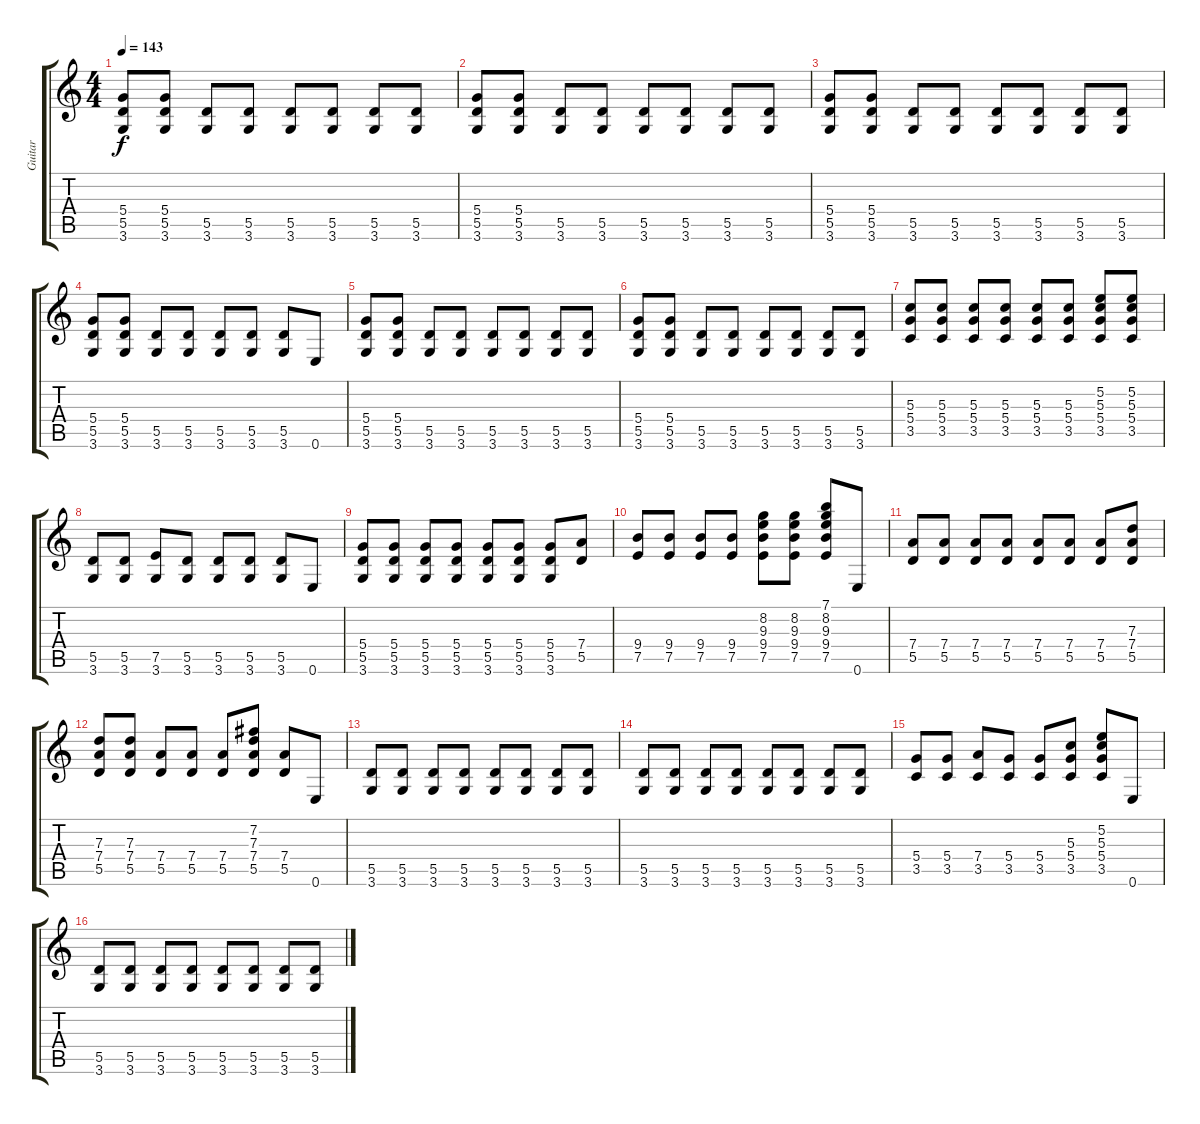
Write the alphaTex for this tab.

\track ("Guitar" "Guitar") {instrument electricguitarclean}
\staff {score tabs}
\tuning (E4 B3 G3 D3 A2 E2) {hide}
\ts (4 4)
\tempo 143
\clef g2
\ks c
(5.4 5.5 3.6).8{dy f} (5.4 5.5 3.6).8 (5.5 3.6).8 (5.5 3.6).8 (5.5 3.6).8 (5.5 3.6).8 (5.5 3.6).8 (5.5 3.6).8 |
(5.4 5.5 3.6).8 (5.4 5.5 3.6).8 (5.5 3.6).8 (5.5 3.6).8 (5.5 3.6).8 (5.5 3.6).8 (5.5 3.6).8 (5.5 3.6).8 |
(5.4 5.5 3.6).8 (5.4 5.5 3.6).8 (5.5 3.6).8 (5.5 3.6).8 (5.5 3.6).8 (5.5 3.6).8 (5.5 3.6).8 (5.5 3.6).8 |
(5.4 5.5 3.6).8 (5.4 5.5 3.6).8 (5.5 3.6).8 (5.5 3.6).8 (5.5 3.6).8 (5.5 3.6).8 (5.5 3.6).8 0.6.8 |
(5.4 5.5 3.6).8 (5.4 5.5 3.6).8 (5.5 3.6).8 (5.5 3.6).8 (5.5 3.6).8 (5.5 3.6).8 (5.5 3.6).8 (5.5 3.6).8 |
(5.4 5.5 3.6).8 (5.4 5.5 3.6).8 (5.5 3.6).8 (5.5 3.6).8 (5.5 3.6).8 (5.5 3.6).8 (5.5 3.6).8 (5.5 3.6).8 |
(5.3 5.4 3.5).8 (5.3 5.4 3.5).8 (5.3 5.4 3.5).8 (5.3 5.4 3.5).8 (5.3 5.4 3.5).8 (5.3 5.4 3.5).8 (5.2 5.3 5.4 3.5).8 (5.2 5.3 5.4 3.5).8 |
(5.5 3.6).8 (5.5 3.6).8 (7.5 3.6).8 (5.5 3.6).8 (5.5 3.6).8 (5.5 3.6).8 (5.5 3.6).8 0.6.8 |
(5.4 5.5 3.6).8 (5.4 5.5 3.6).8 (5.4 5.5 3.6).8 (5.4 5.5 3.6).8 (5.4 5.5 3.6).8 (5.4 5.5 3.6).8 (5.4 5.5 3.6).8 (7.4 5.5).8 |
(9.4 7.5).8 (9.4 7.5).8 (9.4 7.5).8 (9.4 7.5).8 (8.2 9.3 9.4 7.5).8 (8.2 9.3 9.4 7.5).8 (7.1 8.2 9.3 9.4 7.5).8 0.6.8 |
(7.4 5.5).8 (7.4 5.5).8 (7.4 5.5).8 (7.4 5.5).8 (7.4 5.5).8 (7.4 5.5).8 (7.4 5.5).8 (7.3 7.4 5.5).8 |
(7.3 7.4 5.5).8 (7.3 7.4 5.5).8 (7.4 5.5).8 (7.4 5.5).8 (7.4 5.5).8 (7.2 7.3 7.4 5.5).8 (7.4 5.5).8 0.6.8 |
(5.5 3.6).8 (5.5 3.6).8 (5.5 3.6).8 (5.5 3.6).8 (5.5 3.6).8 (5.5 3.6).8 (5.5 3.6).8 (5.5 3.6).8 |
(5.5 3.6).8 (5.5 3.6).8 (5.5 3.6).8 (5.5 3.6).8 (5.5 3.6).8 (5.5 3.6).8 (5.5 3.6).8 (5.5 3.6).8 |
(5.4 3.5).8 (5.4 3.5).8 (7.4 3.5).8 (5.4 3.5).8 (5.4 3.5).8 (5.3 5.4 3.5).8 (5.2 5.3 5.4 3.5).8 0.6.8 |
(5.5 3.6).8 (5.5 3.6).8 (5.5 3.6).8 (5.5 3.6).8 (5.5 3.6).8 (5.5 3.6).8 (5.5 3.6).8 (5.5 3.6).8
